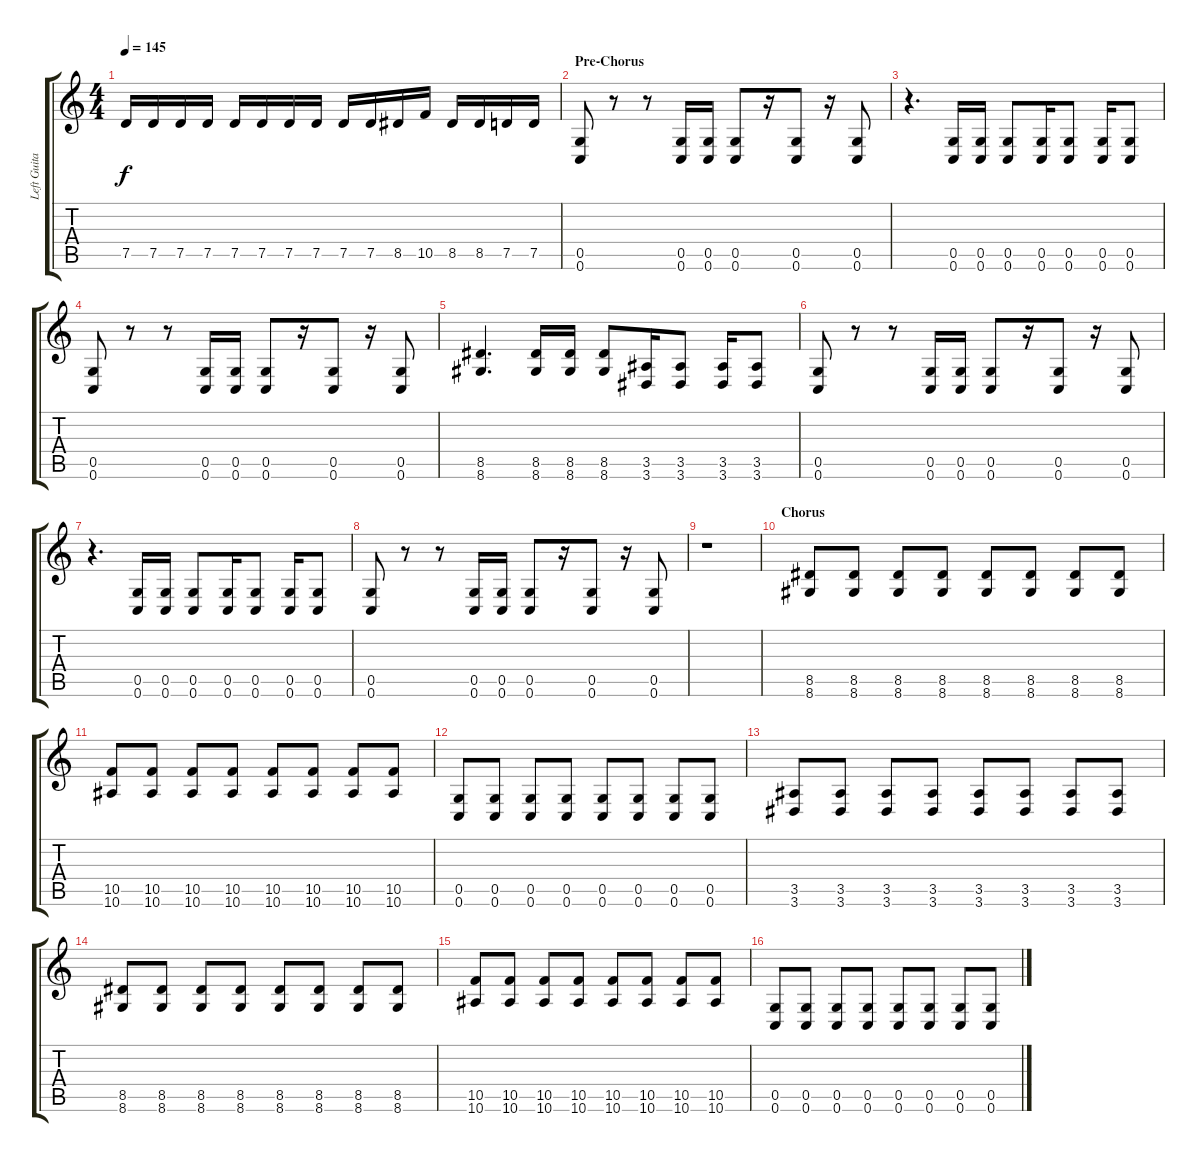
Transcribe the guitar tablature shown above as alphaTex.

\track ("Left Guitar" "Left Guita") {instrument distortionguitar}
\staff {score tabs}
\tuning (D4 A3 F3 C3 G2 C2) {hide}
\ts (4 4)
\tempo 145
\clef g2
\ks c
7.5.16{dy f} 7.5.16 7.5.16 7.5.16 7.5.16 7.5.16 7.5.16 7.5.16 7.5.16 7.5.16 8.5.16 10.5.16 8.5.16 8.5.16 7.5.16 7.5.16 |
\section ("" "Pre-Chorus")
(0.5 0.6).8 r.8 r.8 (0.5 0.6).16 (0.5 0.6).16 (0.5 0.6).8 r.16 (0.5 0.6).8 r.16 (0.5 0.6).8 |
r.4{d} (0.5 0.6).16 (0.5 0.6).16 (0.5 0.6).8 (0.5 0.6).16 (0.5 0.6).8 (0.5 0.6).16 (0.5 0.6).8 |
(0.5 0.6).8 r.8 r.8 (0.5 0.6).16 (0.5 0.6).16 (0.5 0.6).8 r.16 (0.5 0.6).8 r.16 (0.5 0.6).8 |
(8.5 8.6).4{d} (8.5 8.6).16 (8.5 8.6).16 (8.5 8.6).8 (3.5 3.6).16 (3.5 3.6).8 (3.5 3.6).16 (3.5 3.6).8 |
(0.5 0.6).8 r.8 r.8 (0.5 0.6).16 (0.5 0.6).16 (0.5 0.6).8 r.16 (0.5 0.6).8 r.16 (0.5 0.6).8 |
r.4{d} (0.5 0.6).16 (0.5 0.6).16 (0.5 0.6).8 (0.5 0.6).16 (0.5 0.6).8 (0.5 0.6).16 (0.5 0.6).8 |
(0.5 0.6).8 r.8 r.8 (0.5 0.6).16 (0.5 0.6).16 (0.5 0.6).8 r.16 (0.5 0.6).8 r.16 (0.5 0.6).8 |
r.1 |
\section ("" "Chorus")
(8.5 8.6).8 (8.5 8.6).8 (8.5 8.6).8 (8.5 8.6).8 (8.5 8.6).8 (8.5 8.6).8 (8.5 8.6).8 (8.5 8.6).8 |
(10.5 10.6).8 (10.5 10.6).8 (10.5 10.6).8 (10.5 10.6).8 (10.5 10.6).8 (10.5 10.6).8 (10.5 10.6).8 (10.5 10.6).8 |
(0.5 0.6).8 (0.5 0.6).8 (0.5 0.6).8 (0.5 0.6).8 (0.5 0.6).8 (0.5 0.6).8 (0.5 0.6).8 (0.5 0.6).8 |
(3.5 3.6).8 (3.5 3.6).8 (3.5 3.6).8 (3.5 3.6).8 (3.5 3.6).8 (3.5 3.6).8 (3.5 3.6).8 (3.5 3.6).8 |
(8.5 8.6).8 (8.5 8.6).8 (8.5 8.6).8 (8.5 8.6).8 (8.5 8.6).8 (8.5 8.6).8 (8.5 8.6).8 (8.5 8.6).8 |
(10.5 10.6).8 (10.5 10.6).8 (10.5 10.6).8 (10.5 10.6).8 (10.5 10.6).8 (10.5 10.6).8 (10.5 10.6).8 (10.5 10.6).8 |
(0.5 0.6).8 (0.5 0.6).8 (0.5 0.6).8 (0.5 0.6).8 (0.5 0.6).8 (0.5 0.6).8 (0.5 0.6).8 (0.5 0.6).8
